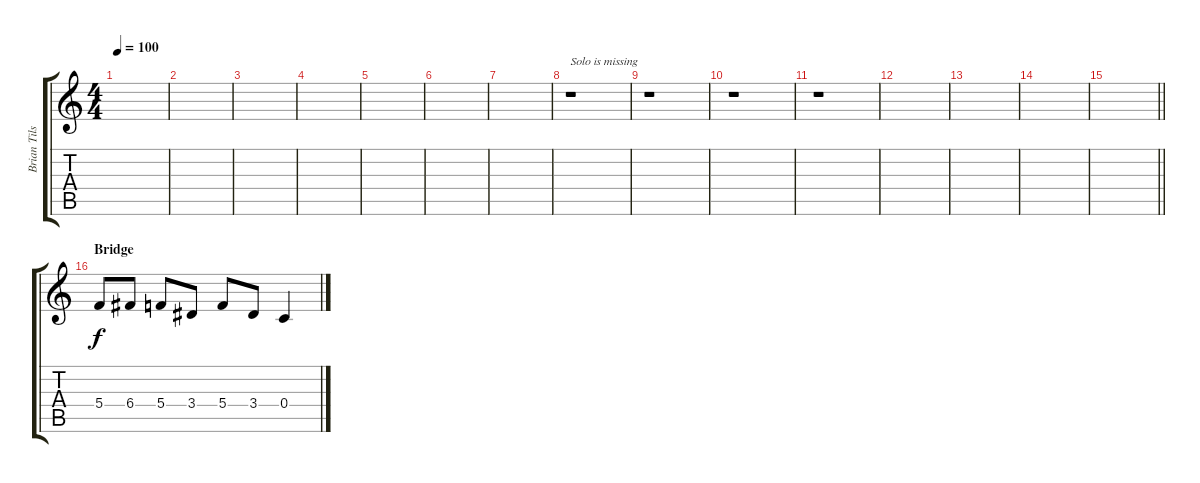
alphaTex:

\track ("Brian Tilse" "Brian Tils") {instrument distortionguitar}
\staff {score tabs}
\tuning (D4 A3 F3 C3 G2 C2) {hide}
\ts (4 4)
\tempo 100
\clef g2
\ks c
|
|
|
|
|
|
|
r.1{txt "Solo is missing"} |
r.1 |
r.1 |
r.1 |
|
|
|
\barLineRight lightlight
|
\section ("" "Bridge")
5.4.8{dy f} 6.4.8 5.4.8 3.4.8 5.4.8 3.4.8 0.4.4
